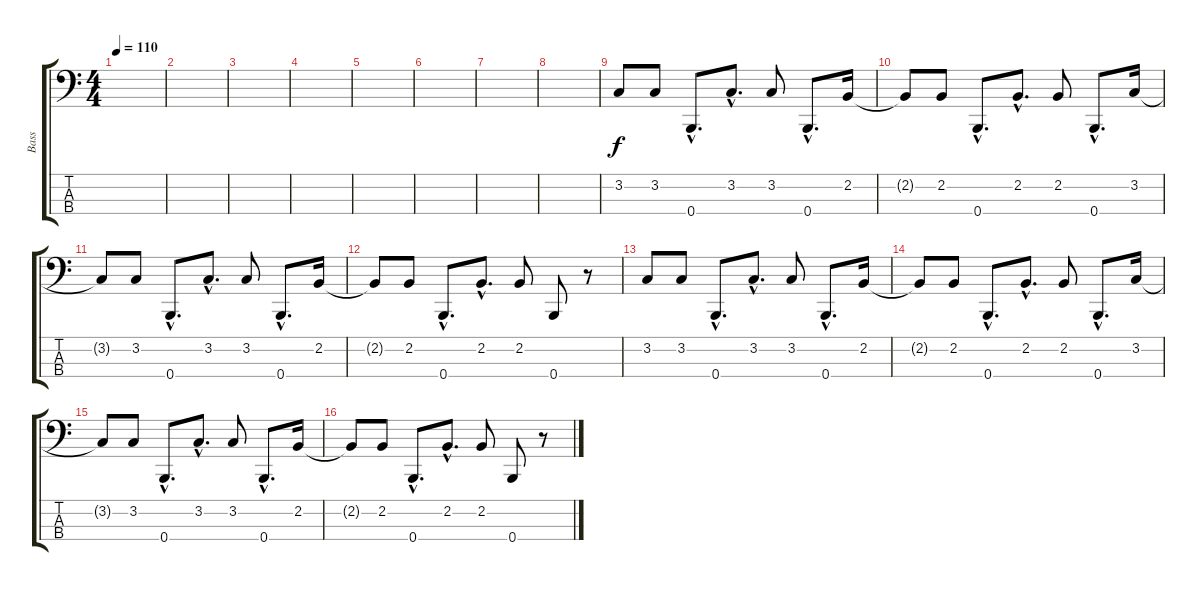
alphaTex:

\track ("Bass" "Bass") {instrument electricbassfinger}
\staff {score tabs}
\tuning (D2 A1 E1 B0) {hide}
\ts (4 4)
\tempo 110
\clef f4
\ks c
|
|
|
|
|
|
|
|
3.2.8 3.2.8 0.4{hac}.8{d} 3.2{hac}.8{d} 3.2.8 0.4{hac}.8{d} 2.2.16 |
2.2{t}.8 2.2.8 0.4{hac}.8{d} 2.2{hac}.8{d} 2.2.8 0.4{hac}.8{d} 3.2.16 |
3.2{t}.8 3.2.8 0.4{hac}.8{d} 3.2{hac}.8{d} 3.2.8 0.4{hac}.8{d} 2.2.16 |
2.2{t}.8 2.2.8 0.4{hac}.8{d} 2.2{hac}.8{d} 2.2.8 0.4.8 r.8 |
3.2.8 3.2.8 0.4{hac}.8{d} 3.2{hac}.8{d} 3.2.8 0.4{hac}.8{d} 2.2.16 |
2.2{t}.8 2.2.8 0.4{hac}.8{d} 2.2{hac}.8{d} 2.2.8 0.4{hac}.8{d} 3.2.16 |
3.2{t}.8 3.2.8 0.4{hac}.8{d} 3.2{hac}.8{d} 3.2.8 0.4{hac}.8{d} 2.2.16 |
2.2{t}.8 2.2.8 0.4{hac}.8{d} 2.2{hac}.8{d} 2.2.8 0.4.8 r.8
